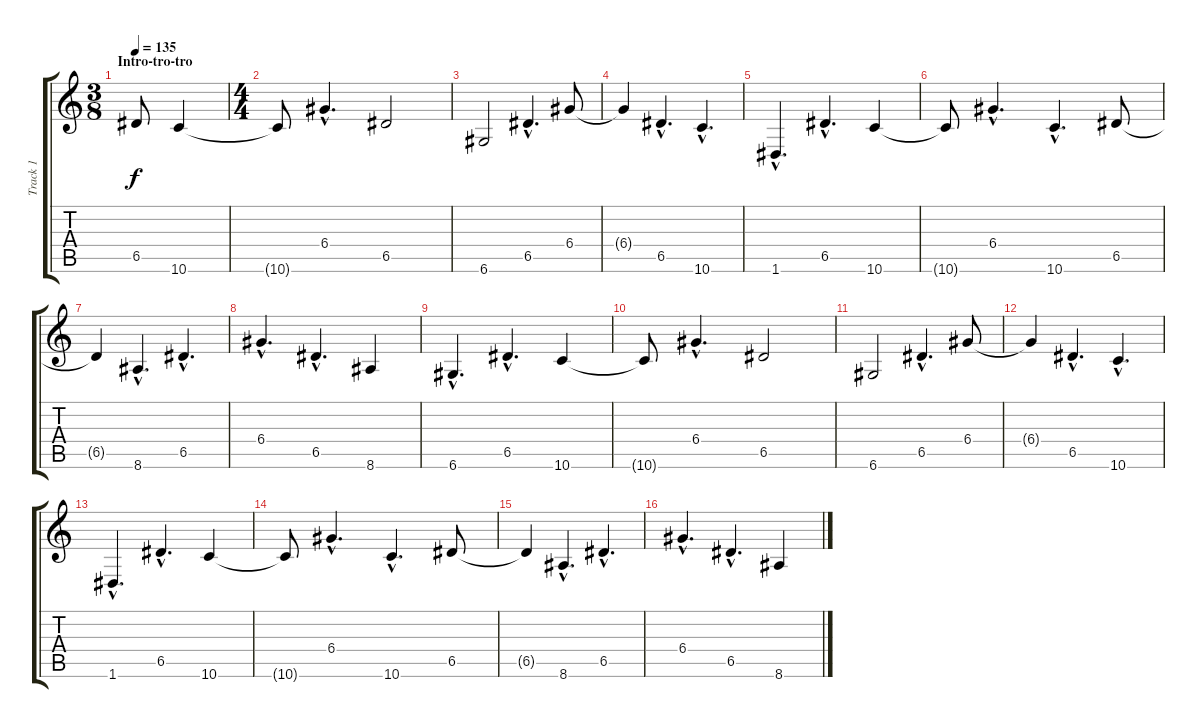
\track ("Track 1" "Track 1") {instrument electricbassfinger}
\staff {score tabs}
\tuning (E4 B3 G3 D3 A2 D2) {hide}
\ts (3 8)
\section ("" "Intro-tro-tro")
\tempo 135
\clef g2
\ks c
6.5.8{dy f instrument electricbassfinger} 10.6.4 |
\ts (4 4)
10.6{t}.8 6.4{hac}.4{d} 6.5.2 |
6.6.2 6.5{hac}.4{d} 6.4.8 |
6.4{t}.4 6.5{hac}.4{d} 10.6{hac}.4{d} |
1.6{hac}.4{d} 6.5{hac}.4{d} 10.6.4 |
10.6{t}.8 6.4{hac}.4{d} 10.6{hac}.4{d} 6.5.8 |
6.5{t}.4 8.6{hac}.4{d} 6.5{hac}.4{d} |
6.4{hac}.4{d} 6.5{hac}.4{d} 8.6.4 |
6.6{hac}.4{d} 6.5{hac}.4{d} 10.6.4 |
10.6{t}.8 6.4{hac}.4{d} 6.5.2 |
6.6.2 6.5{hac}.4{d} 6.4.8 |
6.4{t}.4 6.5{hac}.4{d} 10.6{hac}.4{d} |
1.6{hac}.4{d} 6.5{hac}.4{d} 10.6.4 |
10.6{t}.8 6.4{hac}.4{d} 10.6{hac}.4{d} 6.5.8 |
6.5{t}.4 8.6{hac}.4{d} 6.5{hac}.4{d} |
6.4{hac}.4{d} 6.5{hac}.4{d} 8.6.4
